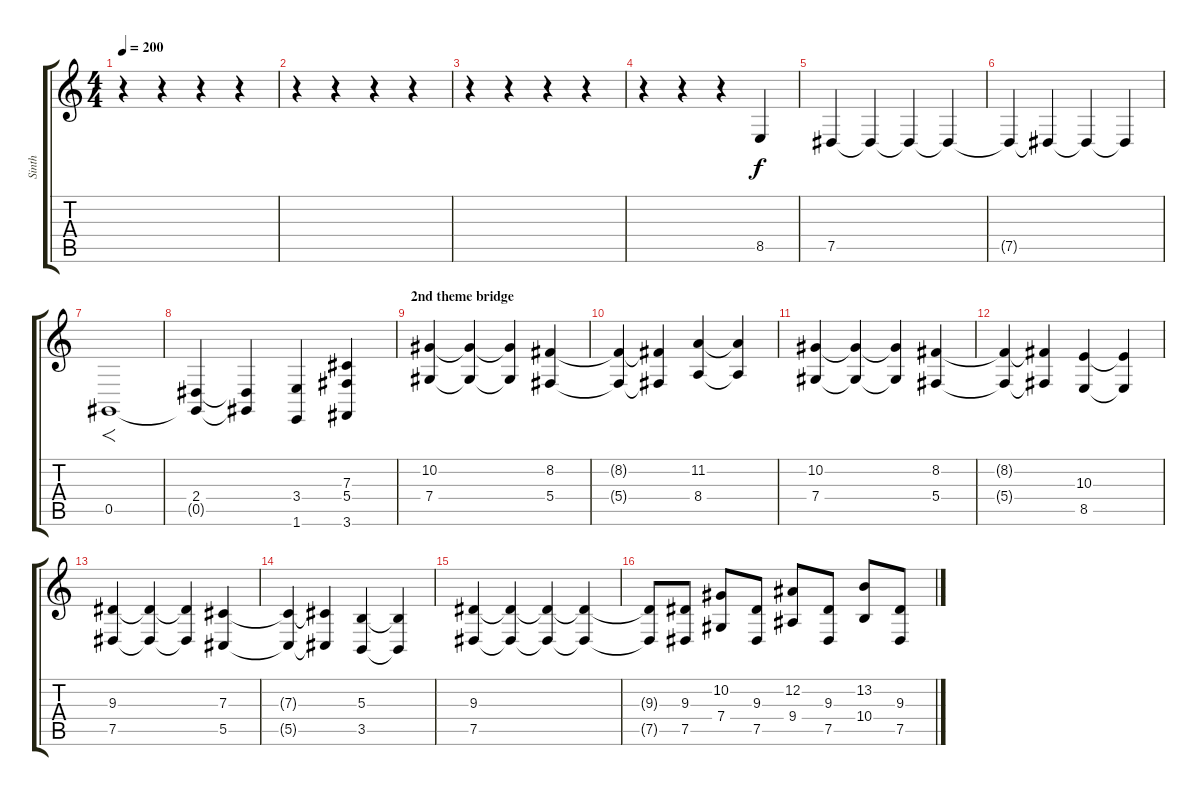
\track ("Sinth" "Sinth") {instrument stringensemble1}
\staff {score tabs}
\tuning (Eb4 Bb3 Gb3 Db3 Ab2 Eb2) {hide}
\ts (4 4)
\tempo 200
\clef g2
\ks c
r.4{dy f} r.4 r.4 r.4 |
r.4 r.4 r.4 r.4 |
r.4 r.4 r.4 r.4 |
r.4 r.4 r.4 8.5.4 |
7.5.4 7.5{t}.4 7.5{t}.4 7.5{t}.4 |
7.5{t}.4 7.5{t}.4 7.5{t}.4 7.5{t}.4 |
0.5.1{f} |
(2.4 0.5{t}).4 (2.4{t} 0.5{t}).4 (3.4 1.6).4 (7.3 5.4 3.6).4 |
\section ("" "2nd theme bridge")
(10.2 7.4).4 (10.2{t} 7.4{t}).4 (10.2{t} 7.4{t}).4 (8.2 5.4).4 |
(8.2{t} 5.4{t}).4 (8.2{t} 5.4{t}).4 (11.2 8.4).4 (11.2{t} 8.4{t}).4 |
(10.2 7.4).4 (10.2{t} 7.4{t}).4 (10.2{t} 7.4{t}).4 (8.2 5.4).4 |
(8.2{t} 5.4{t}).4 (8.2{t} 5.4{t}).4 (10.3 8.5).4 (10.3{t} 8.5{t}).4 |
(9.3 7.5).4 (9.3{t} 7.5{t}).4 (9.3{t} 7.5{t}).4 (7.3 5.5).4 |
(7.3{t} 5.5{t}).4 (7.3{t} 5.5{t}).4 (5.3 3.5).4 (5.3{t} 3.5{t}).4 |
(9.3 7.5).4 (9.3{t} 7.5{t}).4 (9.3{t} 7.5{t}).4 (9.3{t} 7.5{t}).4 |
(9.3{t} 7.5{t}).8 (9.3 7.5).8 (10.2 7.4).8 (9.3 7.5).8 (12.2 9.4).8 (9.3 7.5).8 (13.2 10.4).8 (9.3 7.5).8
